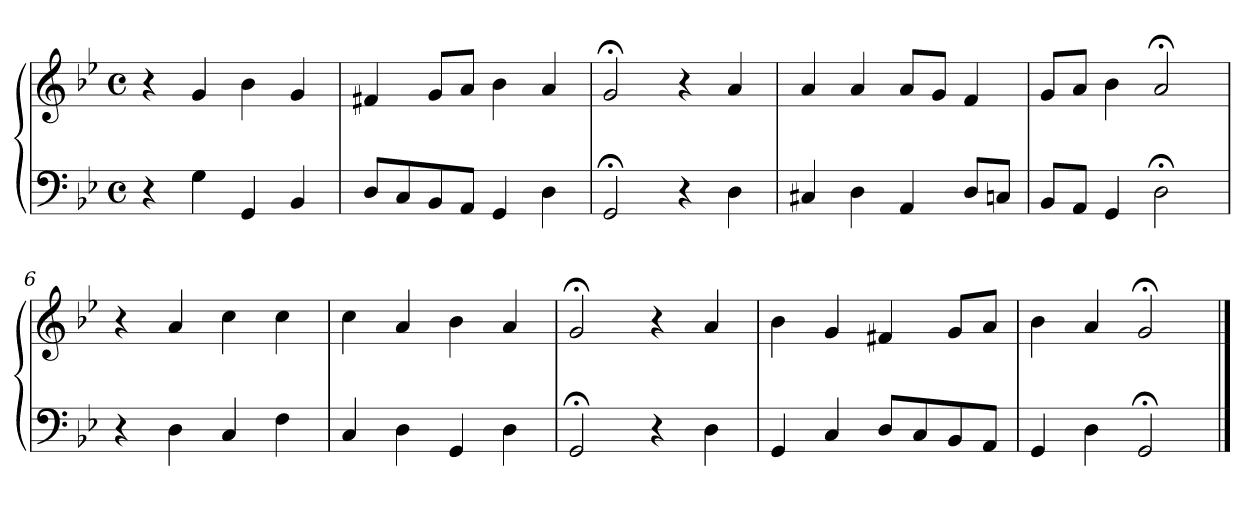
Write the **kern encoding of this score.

**kern	**kern
*part1	*part1
*staff2	*staff1
*clefF4	*clefG2
*k[b-e-]	*k[b-e-]
*M4/4	*M4/4
*met(c)	*met(c)
=1	=1
4r	4r
4G	4g
4GG	4b-
4BB-	4g
=2	=2
8DL	4f#X
8C	.
8BB-	8gL
8AAJ	8aJ
4GG	4b-
4D	4a
=3	=3
2GG;<	2g;<
4r	4r
4D	4a
=4	=4
4C#X	4a
4D	4a
4AA	8aL
.	8gJ
8DL	4f
8CnJ	.
=5	=5
8BB-L	8gL
8AAJ	8aJ
4GG	4b-
2D;<	2a;<
=6	=6
4r	4r
4D	4a
4C	4cc
4F	4cc
!!LO:LB:g=z
=7	=7
4C	4cc
4D	4a
4GG	4b-
4D	4a
=8	=8
2GG;<	2g;<
4r	4r
4D	4a
=9	=9
4GG	4b-
4C	4g
8DL	4f#X
8C	.
8BB-	8gL
8AAJ	8aJ
=10	=10
4GG	4b-
4D	4a
2GG;<	2g;<
==	==
*-	*-
